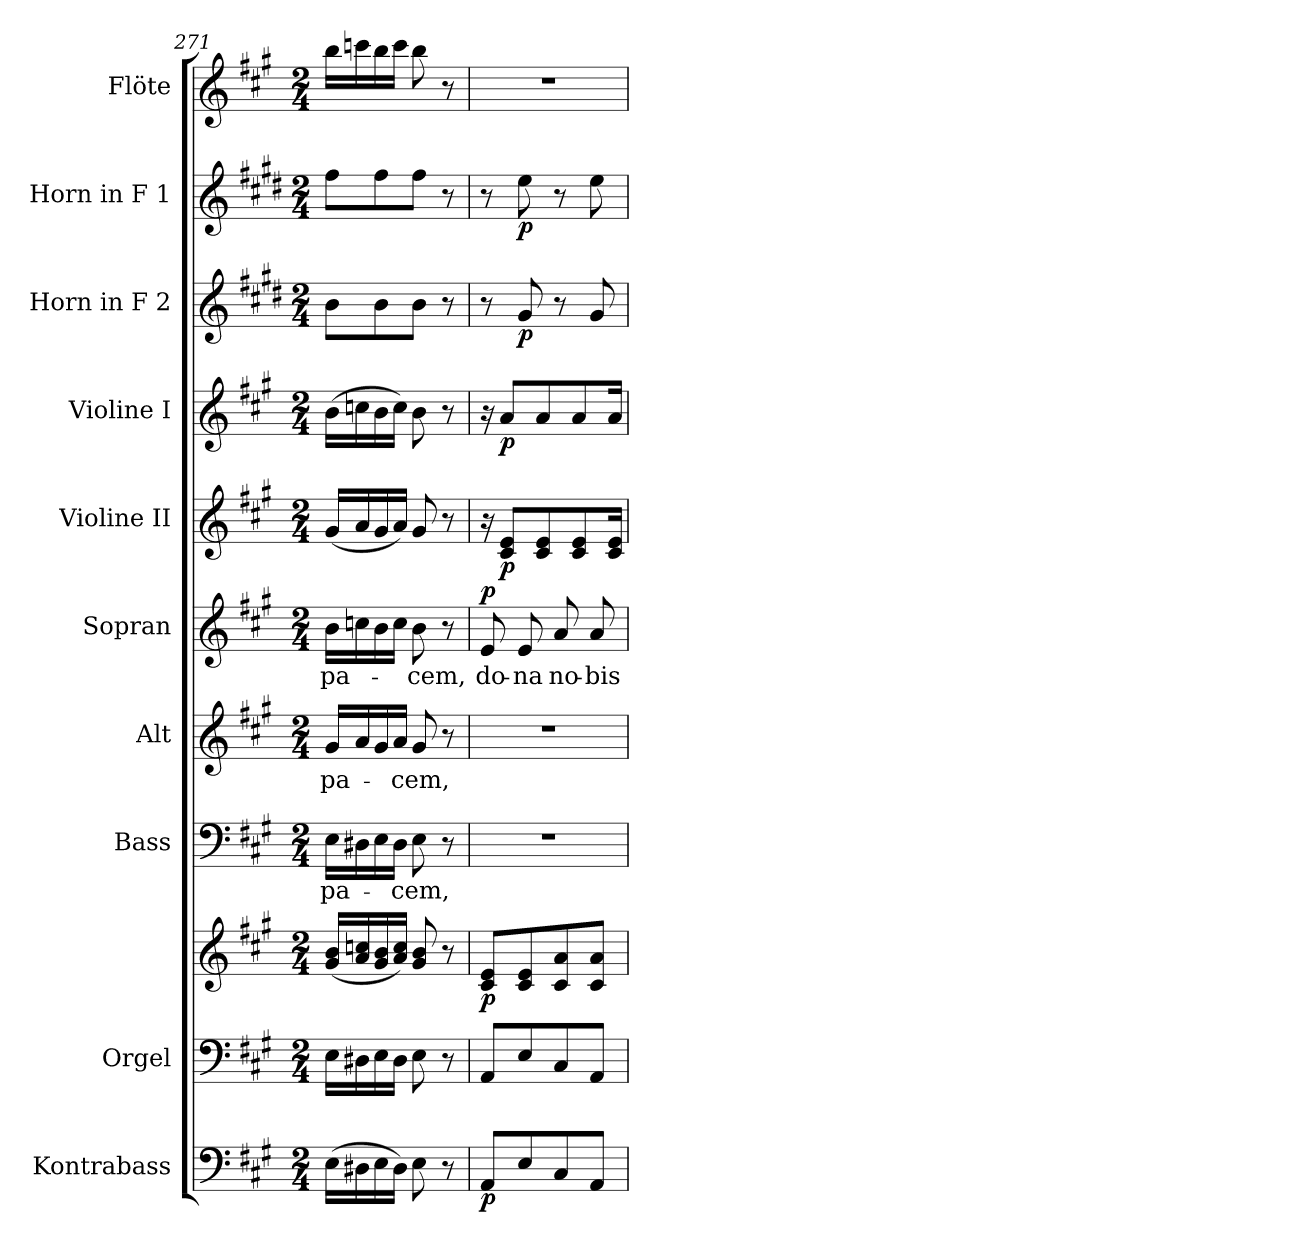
**kern	**dynam	**kern	**kern	**dynam	**kern	**text	**kern	**text	**kern	**text	**dynam	**kern	**dynam	**kern	**dynam	**kern	**dynam	**kern	**dynam	**kern
*part10	*part10	*part9	*part9	*part9	*part8	*part8	*part7	*part7	*part6	*part6	*part6	*part5	*part5	*part4	*part4	*part3	*part3	*part2	*part2	*part1
*staff11	*staff11	*staff10	*staff9	*staff9/10	*staff8	*staff8	*staff7	*staff7	*staff6	*staff6	*staff6	*staff5	*staff5	*staff4	*staff4	*staff3	*staff3	*staff2	*staff2	*staff1
*I"Kontrabass	*	*I"Orgel	*	*	*I"Bass	*	*I"Alt	*	*I"Sopran	*	*	*I"Violine II	*	*I"Violine I	*	*I"Horn in F 2	*	*I"Horn in F 1	*	*I"Flöte
*I'Kb.	*	*I'Org.	*	*	*I'B.	*	*I'A.	*	*I'S.	*	*	*I'Vl. II	*	*I'Vl. I	*	*	*	*	*	*I'Fl.
*clefF4	*	*clefF4	*clefG2	*	*clefF4	*	*clefG2	*	*clefG2	*	*	*clefG2	*	*clefG2	*	*clefG2	*	*clefG2	*	*clefG2
*ITrd7c12	*	*	*	*	*	*	*	*	*	*	*	*	*	*	*	*ITrd4c7	*	*ITrd4c7	*	*
*k[f#c#g#]	*	*k[f#c#g#]	*k[f#c#g#]	*	*k[f#c#g#]	*	*k[f#c#g#]	*	*k[f#c#g#]	*	*	*k[f#c#g#]	*	*k[f#c#g#]	*	*k[f#c#g#]	*	*k[f#c#g#]	*	*k[f#c#g#]
*A:	*	*A:	*A:	*	*A:	*	*A:	*	*A:	*	*	*A:	*	*A:	*	*A:	*	*A:	*	*A:
*M2/4	*	*M2/4	*M2/4	*	*M2/4	*	*M2/4	*	*M2/4	*	*	*M2/4	*	*M2/4	*	*M2/4	*	*M2/4	*	*M2/4
=271	=271	=271	=271	=271	=271	=271	=271	=271	=271	=271	=271	=271	=271	=271	=271	=271	=271	=271	=271	=271
!	!	!	!	!	!	!LO:LY:b	!	!LO:LY:b	!	!LO:LY:b	!	!	!	!	!	!	!	!	!	!
(>16EE\LL	.	16E\LL	(<16g#/ 16b/LL	.	16E\LL	pa-	16g#/LL	pa-	16b\LL	pa-	.	(<16g#/LL	.	(>16b\LL	.	8e\L	.	8b\L	.	16bb\LL
16DD#X\	.	16D#X\	16a/ 16ccn/	.	16D#X\	.	16a/	.	16ccn\	.	.	16a/	.	16ccn\	.	.	.	.	.	16cccn\
16EE\	.	16E\	16g#/ 16b/	.	16E\	.	16g#/	.	16b\	.	.	16g#/	.	16b\	.	8e\	.	8b\	.	16bb\
16DD#\JJ)	.	16D#\JJ	16a/ 16cc/JJ)	.	16D#\JJ	.	16a/JJ	.	16cc\JJ	.	.	16a/JJ)	.	16cc\JJ)	.	.	.	.	.	16ccc\JJ
!	!	!	!	!	!	!LO:LY:b	!	!LO:LY:b	!	!LO:LY:b	!	!	!	!	!	!	!	!	!	!
8EE\	.	8E\	8g#/ 8b/	.	8E\	-cem,	8g#/	-cem,	8b\	-cem,	.	8g#/	.	8b\	.	8e\J	.	8b\J	.	8bb\
8r	.	8r	8r	.	8r	.	8r	.	8r	.	.	8r	.	8r	.	8r	.	8r	.	8r
=272	=272	=272	=272	=272	=272	=272	=272	=272	=272	=272	=272	=272	=272	=272	=272	=272	=272	=272	=272	=272
!	!LO:DY:b	!	!	!LO:DY:b	!	!	!	!	!	!LO:LY:b	!LO:DY:a	!	!	!	!	!	!	!	!	!
8AAA/L	p	8AA/L	8c#/ 8e/L	p	2r	.	2r	.	8e/	do-	p	16r	.	16r	.	8r	.	8r	.	2r
!	!	!	!	!	!	!	!	!	!	!	!	!	!LO:DY:b	!	!LO:DY:b	!	!	!	!	!
.	.	.	.	.	.	.	.	.	.	.	.	8c#/ 8e/L	p	8a/L	p	.	.	.	.	.
!	!	!	!	!	!	!	!	!	!	!LO:LY:b	!	!	!	!	!	!	!LO:DY:b	!	!LO:DY:b	!
8EE/	.	8E/	8c#/ 8e/	.	.	.	.	.	8e/	-na	.	.	.	.	.	8c#/	p	8a\	p	.
.	.	.	.	.	.	.	.	.	.	.	.	8c#/ 8e/	.	8a/	.	.	.	.	.	.
!	!	!	!	!	!	!	!	!	!	!LO:LY:b	!	!	!	!	!	!	!	!	!	!
8CC#/	.	8C#/	8c#/ 8a/	.	.	.	.	.	8a/	no-	.	.	.	.	.	8r	.	8r	.	.
.	.	.	.	.	.	.	.	.	.	.	.	8c#/ 8e/	.	8a/	.	.	.	.	.	.
!	!	!	!	!	!	!	!	!	!	!LO:LY:b	!	!	!	!	!	!	!	!	!	!
8AAA/J	.	8AA/J	8c#/ 8a/J	.	.	.	.	.	8a/	-bis	.	.	.	.	.	8c#/	.	8a\	.	.
.	.	.	.	.	.	.	.	.	.	.	.	16c#/ 16e/Jk	.	16a/Jk	.	.	.	.	.	.
=	=	=	=	=	=	=	=	=	=	=	=	=	=	=	=	=	=	=	=	=
*-	*-	*-	*-	*-	*-	*-	*-	*-	*-	*-	*-	*-	*-	*-	*-	*-	*-	*-	*-	*-
